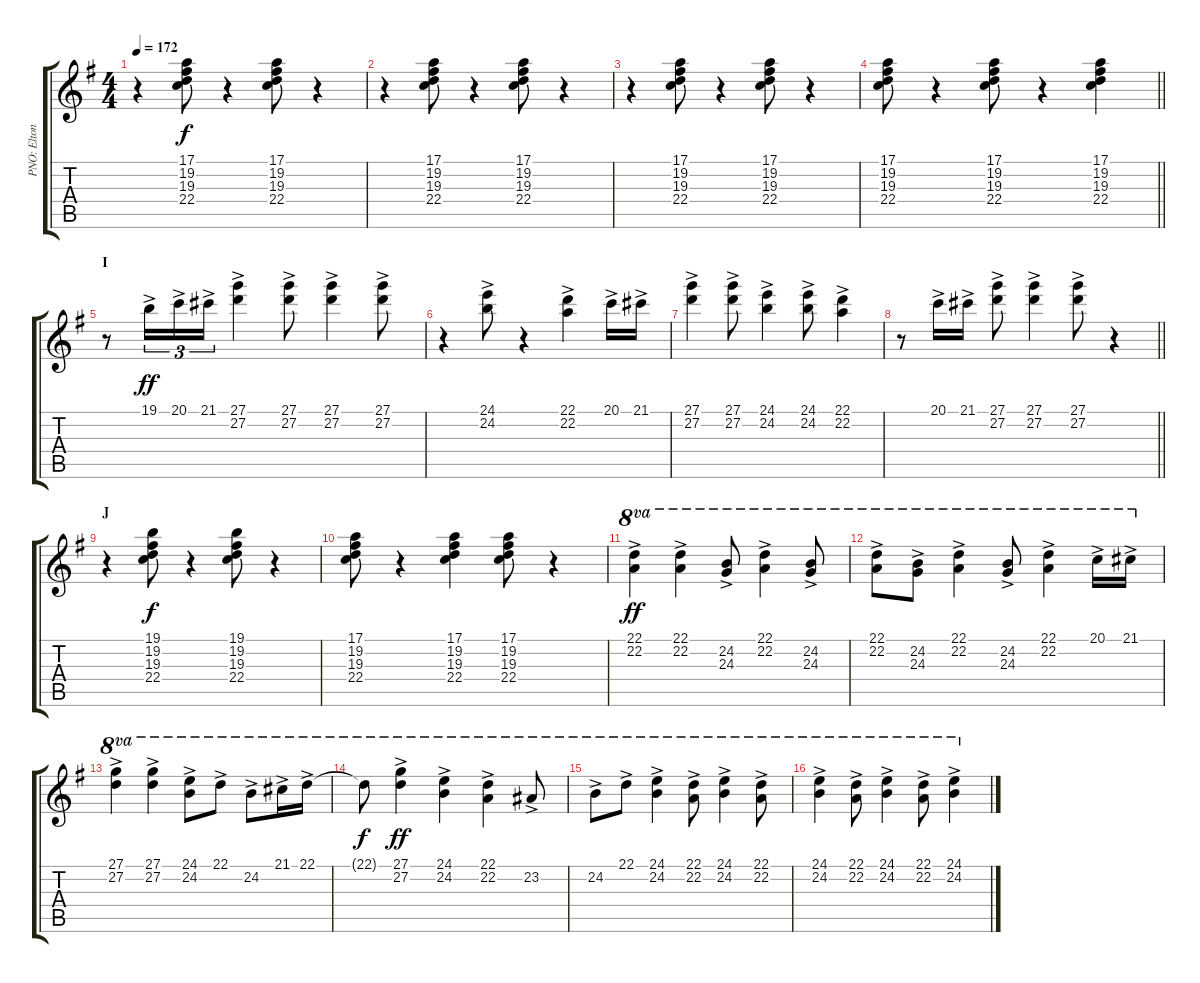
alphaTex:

\track ("PNO: Elton John(RH)" "PNO: Elton") {instrument electricgrandpiano}
\staff {score tabs}
\tuning (E4 B3 G3 D3 A2 E2) {hide}
\ts (4 4)
\tempo 172
\clef g2
\ks g
r.4{dy f} (17.1 19.2 19.3 22.4).8 r.4 (17.1 19.2 19.3 22.4).8 r.4 |
r.4 (17.1 19.2 19.3 22.4).8 r.4 (17.1 19.2 19.3 22.4).8 r.4 |
r.4 (17.1 19.2 19.3 22.4).8 r.4 (17.1 19.2 19.3 22.4).8 r.4 |
\barLineRight lightlight
(17.1 19.2 19.3 22.4).8 r.4 (17.1 19.2 19.3 22.4).8 r.4 (17.1 19.2 19.3 22.4).4 |
\section ("" "I")
r.8 19.1{ac}.16{tu (3 2) dy ff} 20.1{ac}.16{tu (3 2)} 21.1{ac}.16{tu (3 2)} (27.1{ac} 27.2{ac}).4 (27.1{ac} 27.2{ac}).8 (27.1{ac} 27.2{ac}).4 (27.1{ac} 27.2{ac}).8 |
r.4 (24.1{ac} 24.2{ac}).8 r.4 (22.1{ac} 22.2{ac}).4 20.1{ac}.16 21.1{ac}.16 |
(27.1{ac} 27.2{ac}).4 (27.1{ac} 27.2{ac}).8 (24.1{ac} 24.2{ac}).4 (24.1{ac} 24.2{ac}).8 (22.1{ac} 22.2{ac}).4 |
\barLineRight lightlight
r.8 20.1{ac}.16 21.1{ac}.16 (27.1{ac} 27.2{ac}).8 (27.1{ac} 27.2{ac}).4 (27.1{ac} 27.2{ac}).8 r.4 |
\section ("" "J")
r.4 (19.1 19.2 19.3 22.4).8{dy f} r.4 (19.1 19.2 19.3 22.4).8 r.4 |
(17.1 19.2 19.3 22.4).8 r.4 (17.1 19.2 19.3 22.4).4 (17.1 19.2 19.3 22.4).8 r.4 |
(22.1{ac} 22.2{ac}).4{ot 8va dy ff} (22.1{ac} 22.2{ac}).4{ot 8va} (24.2{ac} 24.3{ac}).8{ot 8va} (22.1{ac} 22.2{ac}).4{ot 8va} (24.2{ac} 24.3{ac}).8{ot 8va} |
(22.1{ac} 22.2{ac}).8{ot 8va} (24.2{ac} 24.3{ac}).8{ot 8va} (22.1{ac} 22.2{ac}).4{ot 8va} (24.2{ac} 24.3{ac}).8{ot 8va} (22.1{ac} 22.2{ac}).4{ot 8va} 20.1{ac}.16{ot 8va} 21.1{ac}.16{ot 8va} |
(27.1{ac} 27.2{ac}).4{ot 8va} (27.1{ac} 27.2{ac}).4{ot 8va} (24.1{ac} 24.2{ac}).8{ot 8va} 22.1{ac}.8{ot 8va} 24.2{ac}.8{ot 8va} 21.1{ac}.16{ot 8va} 22.1{ac}.16{ot 8va} |
22.1{t}.8{ot 8va dy f} (27.1{ac} 27.2{ac}).4{ot 8va dy ff} (24.1{ac} 24.2{ac}).4{ot 8va} (22.1{ac} 22.2{ac}).4{ot 8va} 23.2{ac}.8{ot 8va} |
24.2{ac}.8{ot 8va} 22.1{ac}.8{ot 8va} (24.1{ac} 24.2{ac}).4{ot 8va} (22.1{ac} 22.2{ac}).8{ot 8va} (24.1{ac} 24.2{ac}).4{ot 8va} (22.1{ac} 22.2{ac}).8{ot 8va} |
(24.1{ac} 24.2{ac}).4{ot 8va} (22.1{ac} 22.2{ac}).8{ot 8va} (24.1{ac} 24.2{ac}).4{ot 8va} (22.1{ac} 22.2{ac}).8{ot 8va} (24.1{ac} 24.2{ac}).4{ot 8va}
